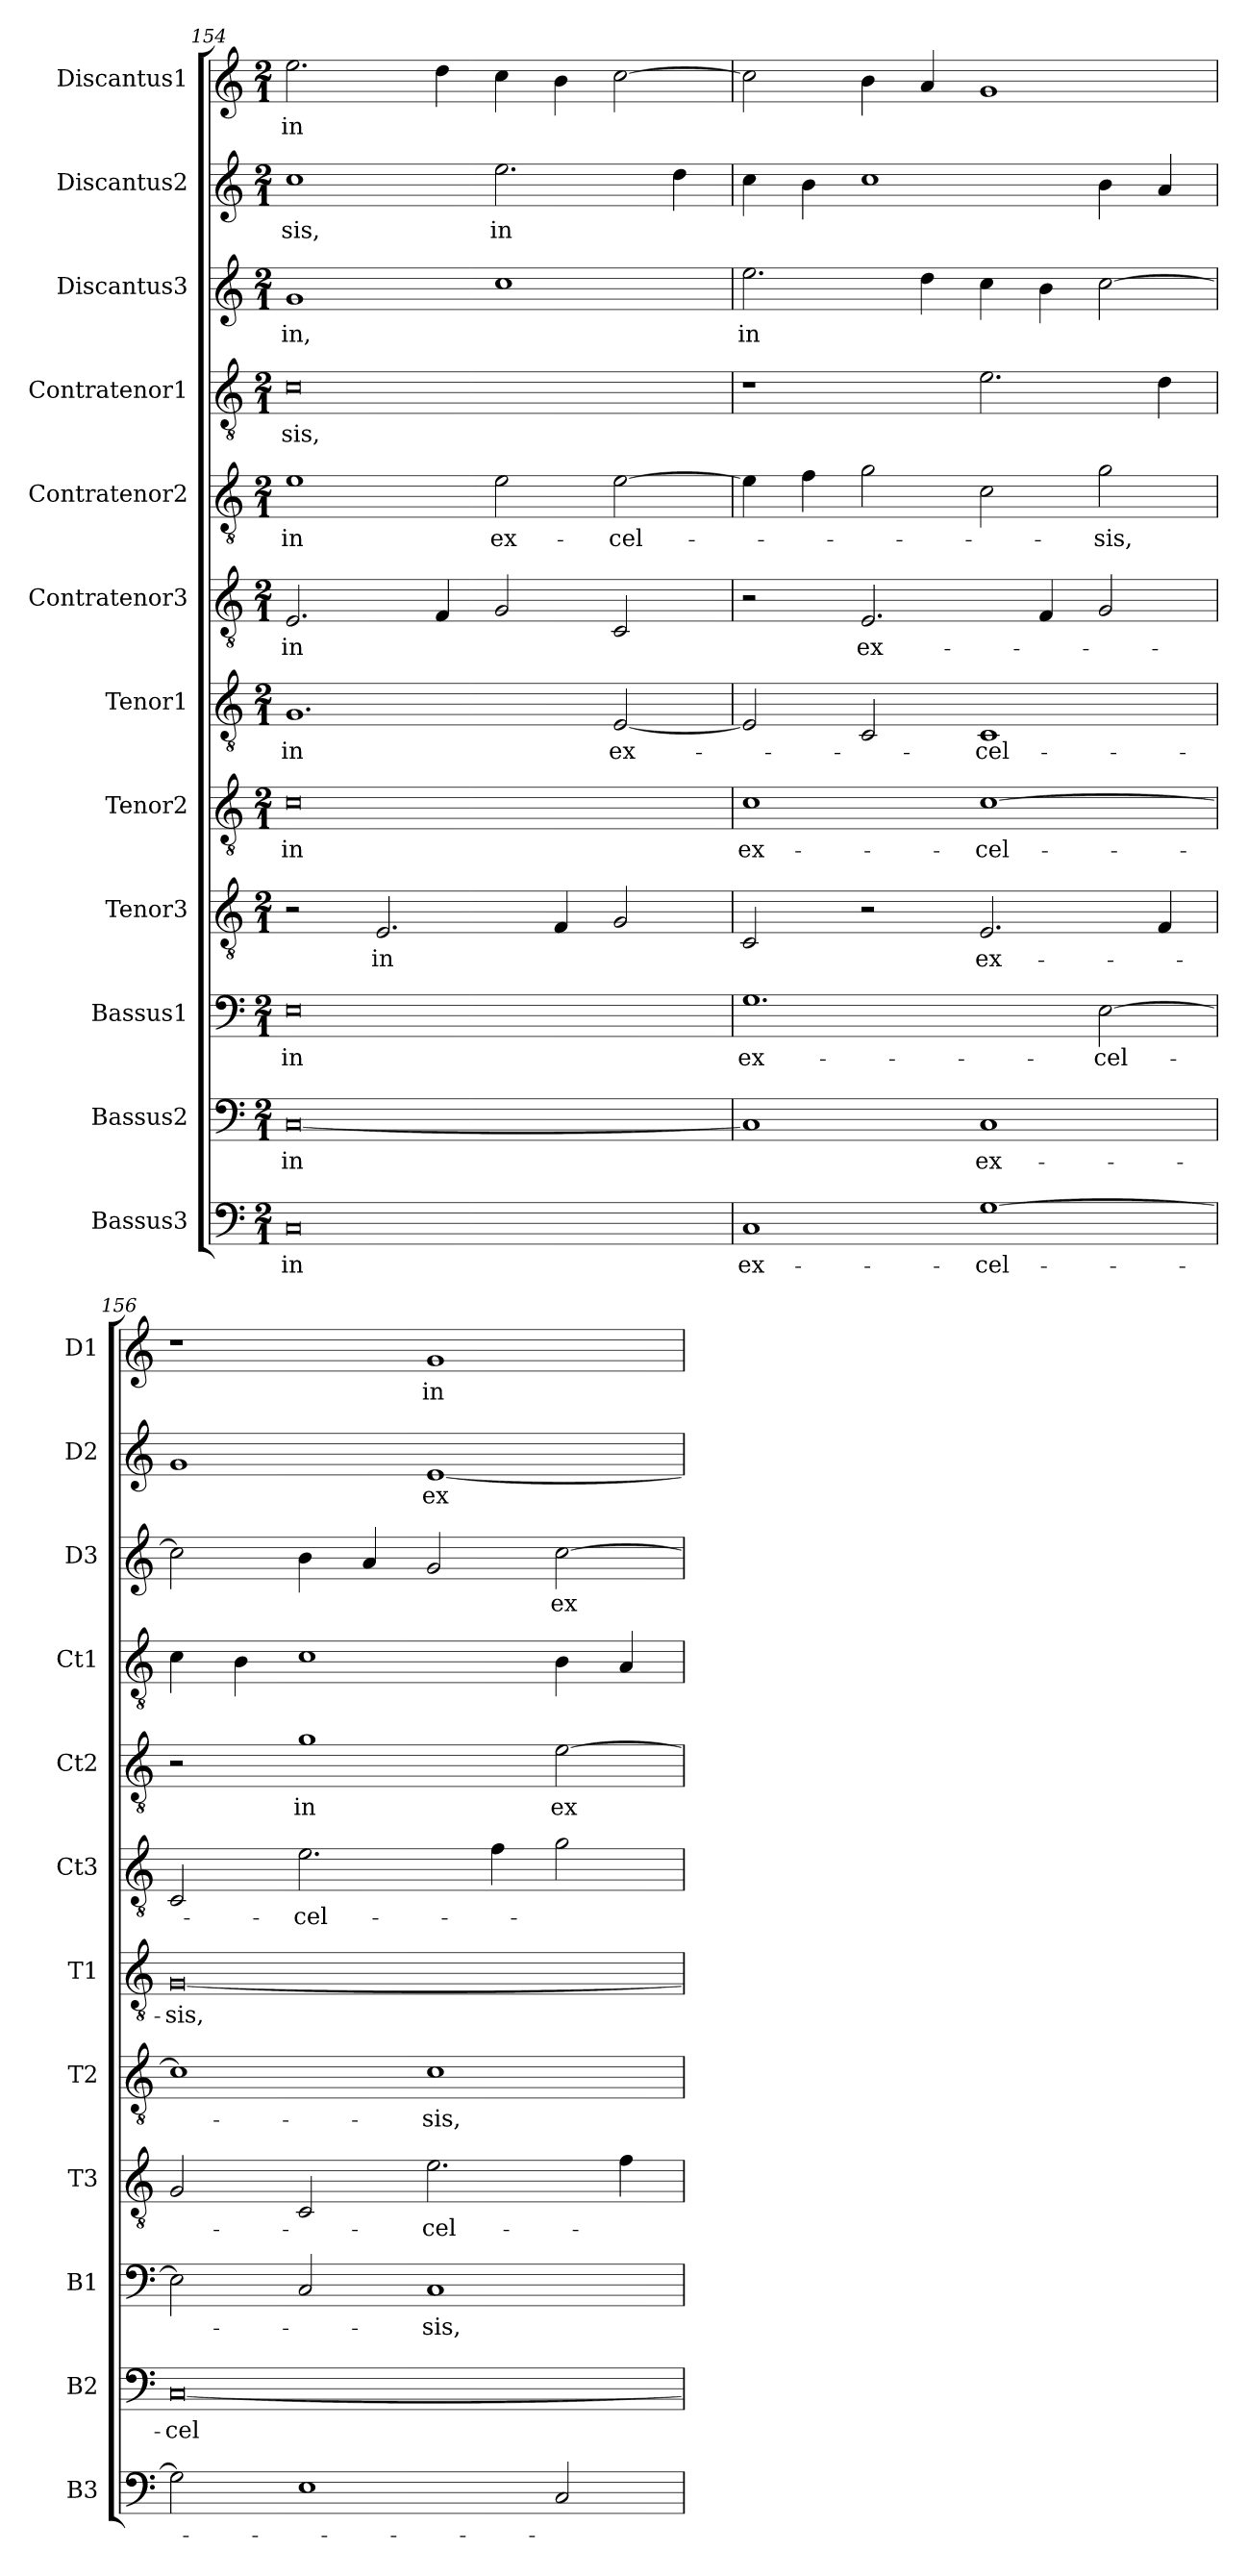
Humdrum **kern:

**kern	**text	**kern	**text	**kern	**text	**kern	**text	**kern	**text	**kern	**text	**kern	**text	**kern	**text	**kern	**text	**kern	**text	**kern	**text	**kern	**text
*part12	*part12	*part11	*part11	*part10	*part10	*part9	*part9	*part8	*part8	*part7	*part7	*part6	*part6	*part5	*part5	*part4	*part4	*part3	*part3	*part2	*part2	*part1	*part1
*staff12	*staff12	*staff11	*staff11	*staff10	*staff10	*staff9	*staff9	*staff8	*staff8	*staff7	*staff7	*staff6	*staff6	*staff5	*staff5	*staff4	*staff4	*staff3	*staff3	*staff2	*staff2	*staff1	*staff1
*I"Bassus3	*	*I"Bassus2	*	*I"Bassus1	*	*I"Tenor3	*	*I"Tenor2	*	*I"Tenor1	*	*I"Contratenor3	*	*I"Contratenor2	*	*I"Contratenor1	*	*I"Discantus3	*	*I"Discantus2	*	*I"Discantus1	*
*I'B3	*	*I'B2	*	*I'B1	*	*I'T3	*	*I'T2	*	*I'T1	*	*I'Ct3	*	*I'Ct2	*	*I'Ct1	*	*I'D3	*	*I'D2	*	*I'D1	*
*clefF4	*	*clefF4	*	*clefF4	*	*clefGv2	*	*clefGv2	*	*clefGv2	*	*clefGv2	*	*clefGv2	*	*clefGv2	*	*clefG2	*	*clefG2	*	*clefG2	*
*k[]	*	*k[]	*	*k[]	*	*k[]	*	*k[]	*	*k[]	*	*k[]	*	*k[]	*	*k[]	*	*k[]	*	*k[]	*	*k[]	*
*M2/1	*	*M2/1	*	*M2/1	*	*M2/1	*	*M2/1	*	*M2/1	*	*M2/1	*	*M2/1	*	*M2/1	*	*M2/1	*	*M2/1	*	*M2/1	*
=154	=154	=154	=154	=154	=154	=154	=154	=154	=154	=154	=154	=154	=154	=154	=154	=154	=154	=154	=154	=154	=154	=154	=154
0C	in	[0C	in	0E	in	2r	.	0c	in	1.G	in	2.E	in	1e	in	0c	-sis,	1g	in,	1cc	-sis,	2.ee	in
.	.	.	.	.	.	2.E	in	.	.	.	.	.	.	.	.	.	.	.	.	.	.	.	.
.	.	.	.	.	.	.	.	.	.	.	.	4F	.	.	.	.	.	.	.	.	.	4dd	.
.	.	.	.	.	.	.	.	.	.	.	.	2G	.	2e	ex-	.	.	1cc	.	2.ee	in	4cc	.
.	.	.	.	.	.	4F	.	.	.	.	.	.	.	.	.	.	.	.	.	.	.	4b	.
.	.	.	.	.	.	2G	.	.	.	[2E	ex-	2C	.	[2e	-cel-	.	.	.	.	.	.	[2cc	.
.	.	.	.	.	.	.	.	.	.	.	.	.	.	.	.	.	.	.	.	4dd	.	.	.
=155	=155	=155	=155	=155	=155	=155	=155	=155	=155	=155	=155	=155	=155	=155	=155	=155	=155	=155	=155	=155	=155	=155	=155
1C	ex-	1C]	.	1.G	ex-	2C	.	1c	ex-	2E]	.	2r	.	4e]	.	1r	.	2.ee	in	4cc	.	2cc]	.
.	.	.	.	.	.	.	.	.	.	.	.	.	.	4f	.	.	.	.	.	4b	.	.	.
.	.	.	.	.	.	2r	.	.	.	2C	.	2.E	ex-	2g	.	.	.	.	.	1cc	.	4b	.
.	.	.	.	.	.	.	.	.	.	.	.	.	.	.	.	.	.	4dd	.	.	.	4a	.
[1G	-cel-	1C	ex-	.	.	2.E	ex-	[1c	-cel-	1C	-cel-	.	.	2c	.	2.e	.	4cc	.	.	.	1g	.
.	.	.	.	.	.	.	.	.	.	.	.	4F	.	.	.	.	.	4b	.	.	.	.	.
.	.	.	.	[2E	-cel-	.	.	.	.	.	.	2G	.	2g	-sis,	.	.	[2cc	.	4b	.	.	.
.	.	.	.	.	.	4F	.	.	.	.	.	.	.	.	.	4d	.	.	.	4a	.	.	.
=156	=156	=156	=156	=156	=156	=156	=156	=156	=156	=156	=156	=156	=156	=156	=156	=156	=156	=156	=156	=156	=156	=156	=156
2G]	.	[0C	-cel-	2E]	.	2G	.	1c]	.	[0G	-sis,	2C	.	2r	.	4c	.	2cc]	.	1g	.	1r	.
.	.	.	.	.	.	.	.	.	.	.	.	.	.	.	.	4B	.	.	.	.	.	.	.
1E	.	.	.	2C	.	2C	.	.	.	.	.	2.e	-cel-	1g	in	1c	.	4b	.	.	.	.	.
.	.	.	.	.	.	.	.	.	.	.	.	.	.	.	.	.	.	4a	.	.	.	.	.
.	.	.	.	1C	-sis,	2.e	-cel-	1c	-sis,	.	.	.	.	.	.	.	.	2g	.	[1e	ex-	1g	in
.	.	.	.	.	.	.	.	.	.	.	.	4f	.	.	.	.	.	.	.	.	.	.	.
2C	.	.	.	.	.	.	.	.	.	.	.	2g	.	[2e	ex-	4B	.	[2cc	ex-	.	.	.	.
.	.	.	.	.	.	4f	.	.	.	.	.	.	.	.	.	4A	.	.	.	.	.	.	.
=	=	=	=	=	=	=	=	=	=	=	=	=	=	=	=	=	=	=	=	=	=	=	=
*-	*-	*-	*-	*-	*-	*-	*-	*-	*-	*-	*-	*-	*-	*-	*-	*-	*-	*-	*-	*-	*-	*-	*-
